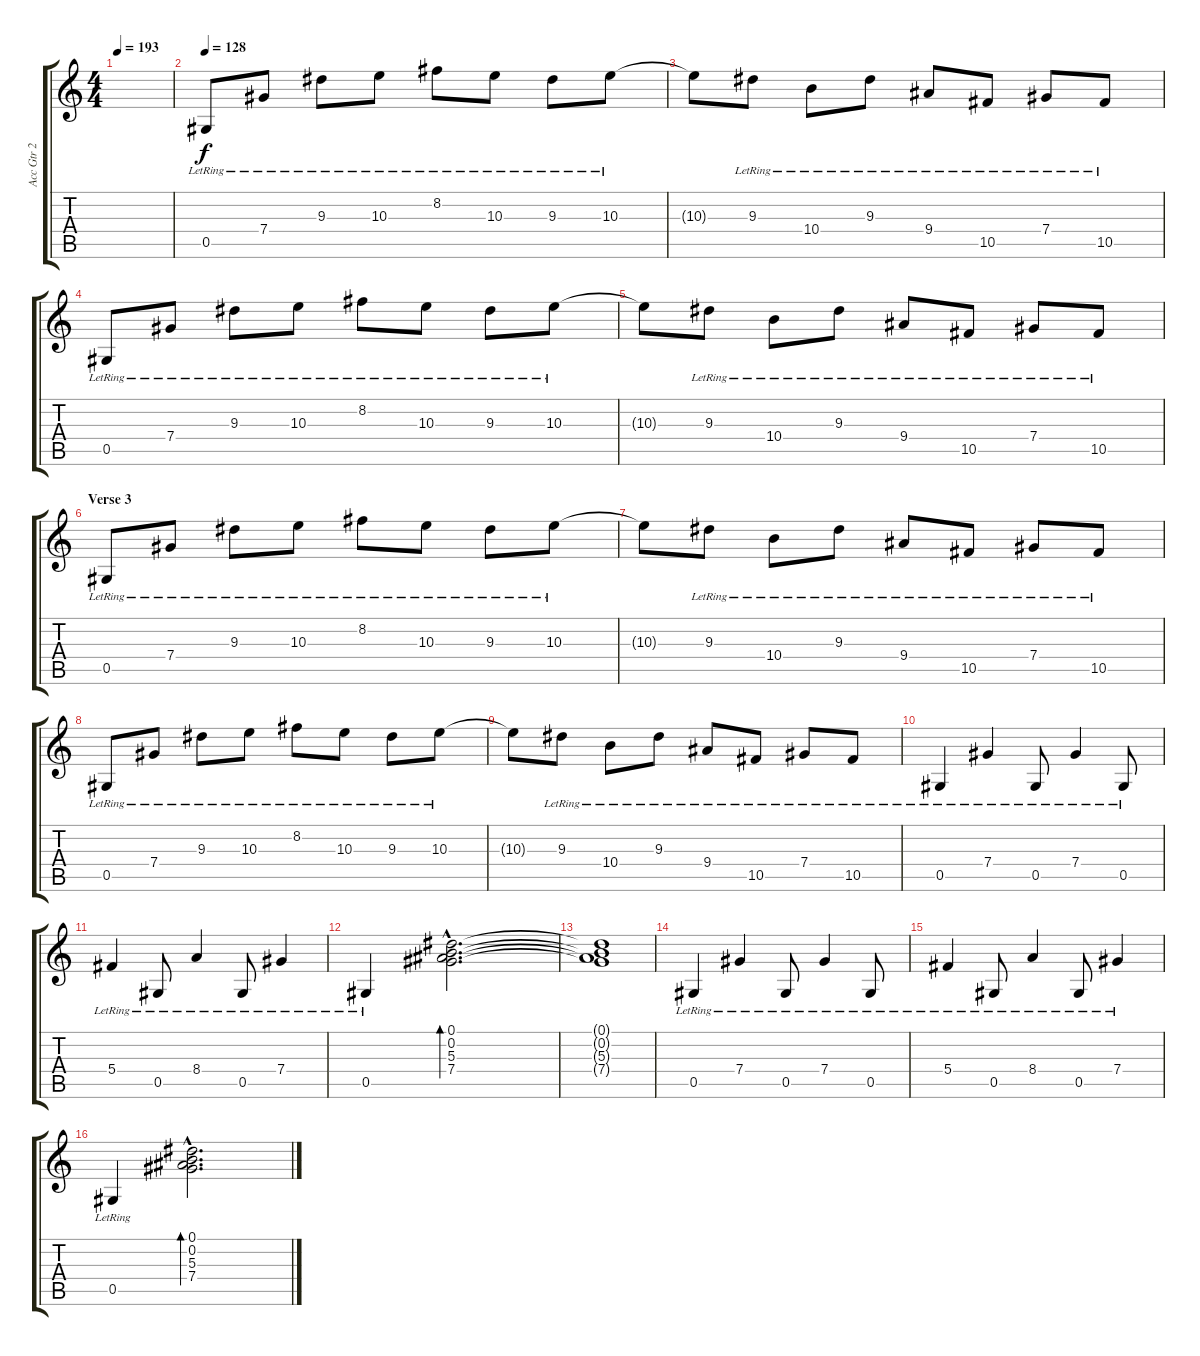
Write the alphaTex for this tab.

\track ("Acc Gtr 2" "Acc Gtr 2") {instrument acousticguitarsteel}
\staff {score tabs}
\tuning (Eb4 Bb3 Gb3 Db3 Ab2 Eb2) {hide}
\ts (4 4)
\tempo 193
\clef g2
\ks c
|
\tempo 128
0.5{lr}.8 7.4{lr}.8 9.3{lr}.8 10.3{lr}.8 8.2{lr}.8 10.3{lr}.8 9.3{lr}.8 10.3{lr}.8 |
10.3{t}.8 9.3{lr}.8 10.4{lr}.8 9.3{lr}.8 9.4{lr}.8 10.5{lr}.8 7.4{lr}.8 10.5{lr}.8 |
0.5{lr}.8 7.4{lr}.8 9.3{lr}.8 10.3{lr}.8 8.2{lr}.8 10.3{lr}.8 9.3{lr}.8 10.3{lr}.8 |
10.3{t}.8 9.3{lr}.8 10.4{lr}.8 9.3{lr}.8 9.4{lr}.8 10.5{lr}.8 7.4{lr}.8 10.5{lr}.8 |
\section ("" "Verse 3")
0.5{lr}.8 7.4{lr}.8 9.3{lr}.8 10.3{lr}.8 8.2{lr}.8 10.3{lr}.8 9.3{lr}.8 10.3{lr}.8 |
10.3{t}.8 9.3{lr}.8 10.4{lr}.8 9.3{lr}.8 9.4{lr}.8 10.5{lr}.8 7.4{lr}.8 10.5{lr}.8 |
0.5{lr}.8 7.4{lr}.8 9.3{lr}.8 10.3{lr}.8 8.2{lr}.8 10.3{lr}.8 9.3{lr}.8 10.3{lr}.8 |
10.3{t}.8 9.3{lr}.8 10.4{lr}.8 9.3{lr}.8 9.4{lr}.8 10.5{lr}.8 7.4{lr}.8 10.5{lr}.8 |
0.5{lr}.4 7.4{lr}.4 0.5{lr}.8 7.4{lr}.4 0.5{lr}.8 |
5.4{lr}.4 0.5{lr}.8 8.4{lr}.4 0.5{lr}.8 7.4{lr}.4 |
0.5{lr}.4 (0.1{hac} 0.2{hac} 5.3{hac} 7.4{hac}).2{d bd 120} |
(0.1{t} 0.2{t} 5.3{t} 7.4{t}).1 |
0.5{lr}.4 7.4{lr}.4 0.5{lr}.8 7.4{lr}.4 0.5{lr}.8 |
5.4{lr}.4 0.5{lr}.8 8.4{lr}.4 0.5{lr}.8 7.4{lr}.4 |
0.5{lr}.4 (0.1{hac} 0.2{hac} 5.3{hac} 7.4{hac}).2{d bd 120}
